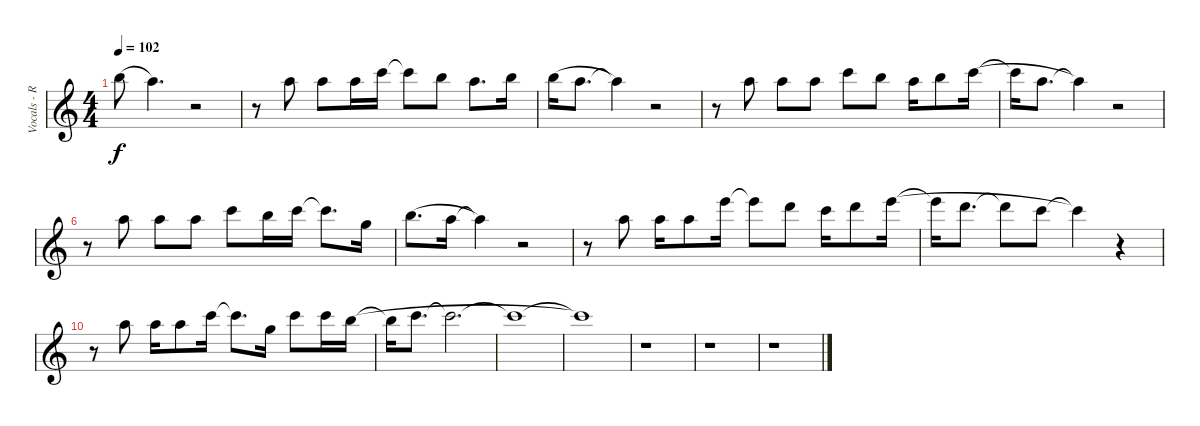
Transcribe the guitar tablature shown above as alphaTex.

\defaultSystemsLayout 4
\bracketExtendMode nobrackets
\defaultBarNumberDisplay FirstOfSystem
\track ("Vocals - R. Plant" "Vocals - R") {instrument acousticgrandpiano}
\staff {score}
\tuning (E4 B3 G3 D3 A2 E2)
\ts (4 4)
\tempo 102
\clef g2
\scale
1.05296
\ks aminor
19.1.8{dy f legatoorigin} 17.1.4{d} r.2 |
\scale
0.973518 r.8 17.1.8 17.1.8 17.1.16 20.1.16 20.1{t}.8 19.1.8 17.1.8{d} 19.1.16 |
\scale
0.973518 19.1.16{legatoorigin} 17.1.8{d legatoorigin} 17.1{t}.4 r.2 |
\scale
1.05296 r.8 17.1.8 17.1.8 17.1.8 20.1.8 19.1.8 17.1.16 19.1.8 20.1.16{legatoorigin} |
\scale
0.973518 20.1{t}.16{legatoorigin} 17.1.8{d legatoorigin} 17.1{t}.4 r.2 |
\scale
0.973518 r.8 17.1.8 17.1.8 17.1.8 20.1.8 19.1.16 20.1.16 20.1{t}.8{d} 15.1.16 |
\scale
1.05296 19.1.8{d legatoorigin} 17.1.16{legatoorigin} 17.1{t}.4 r.2 |
\scale
0.973518 r.8 17.1.8 17.1.16 17.1.8 24.1.16 24.1{t}.8 22.1.8 20.1.16 22.1.8 24.1.16{legatoorigin} |
\scale
0.973518 24.1{t}.16{legatoorigin} 22.1.8{d legatoorigin} 22.1{t}.8{legatoorigin} 20.1.8{legatoorigin} 20.1{t}.4 r.4 |
\scale
1.05296 r.8 17.1.8 17.1.16 17.1.8 20.1.16 20.1{t}.8{d} 15.1.16 20.1.8 20.1.16 19.1.16{legatoorigin} |
\scale
0.973518 19.1{t}.16{legatoorigin} 20.1.8{d legatoorigin} 20.1{t}.2{d legatoorigin} |
\scale
0.973518 20.1{t}.1{legatoorigin} |
\scale
1.11349 20.1{t}.1 |
\scale
0.943253 r.1 |
\scale
0.943253 r.1 |
\scale
1.05296 r.1
